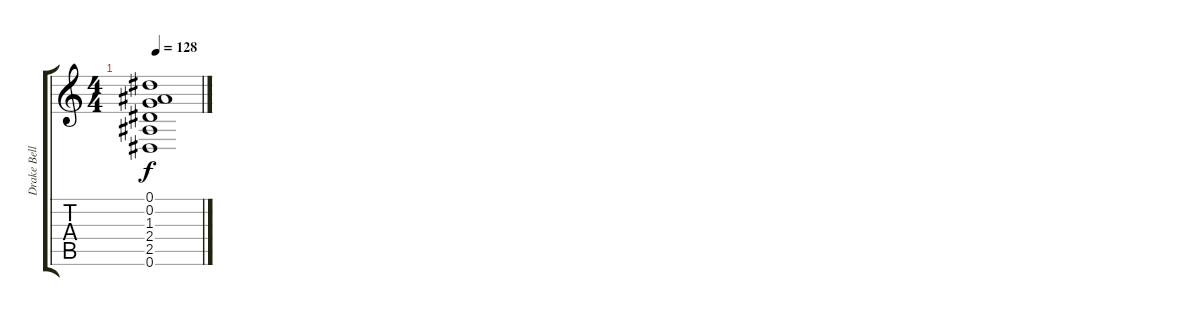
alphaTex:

\track ("Drake Bell Acoustic" "Drake Bell") {instrument overdrivenguitar}
\staff {score tabs}
\tuning (Eb4 Bb3 Gb3 Db3 Ab2 Eb2) {hide}
\ts (4 4)
\tempo 128
\clef g2
\ks c
(0.1{t} 0.2{t} 1.3{t} 2.4{t} 2.5{t} 0.6{t}).1{dy f}
